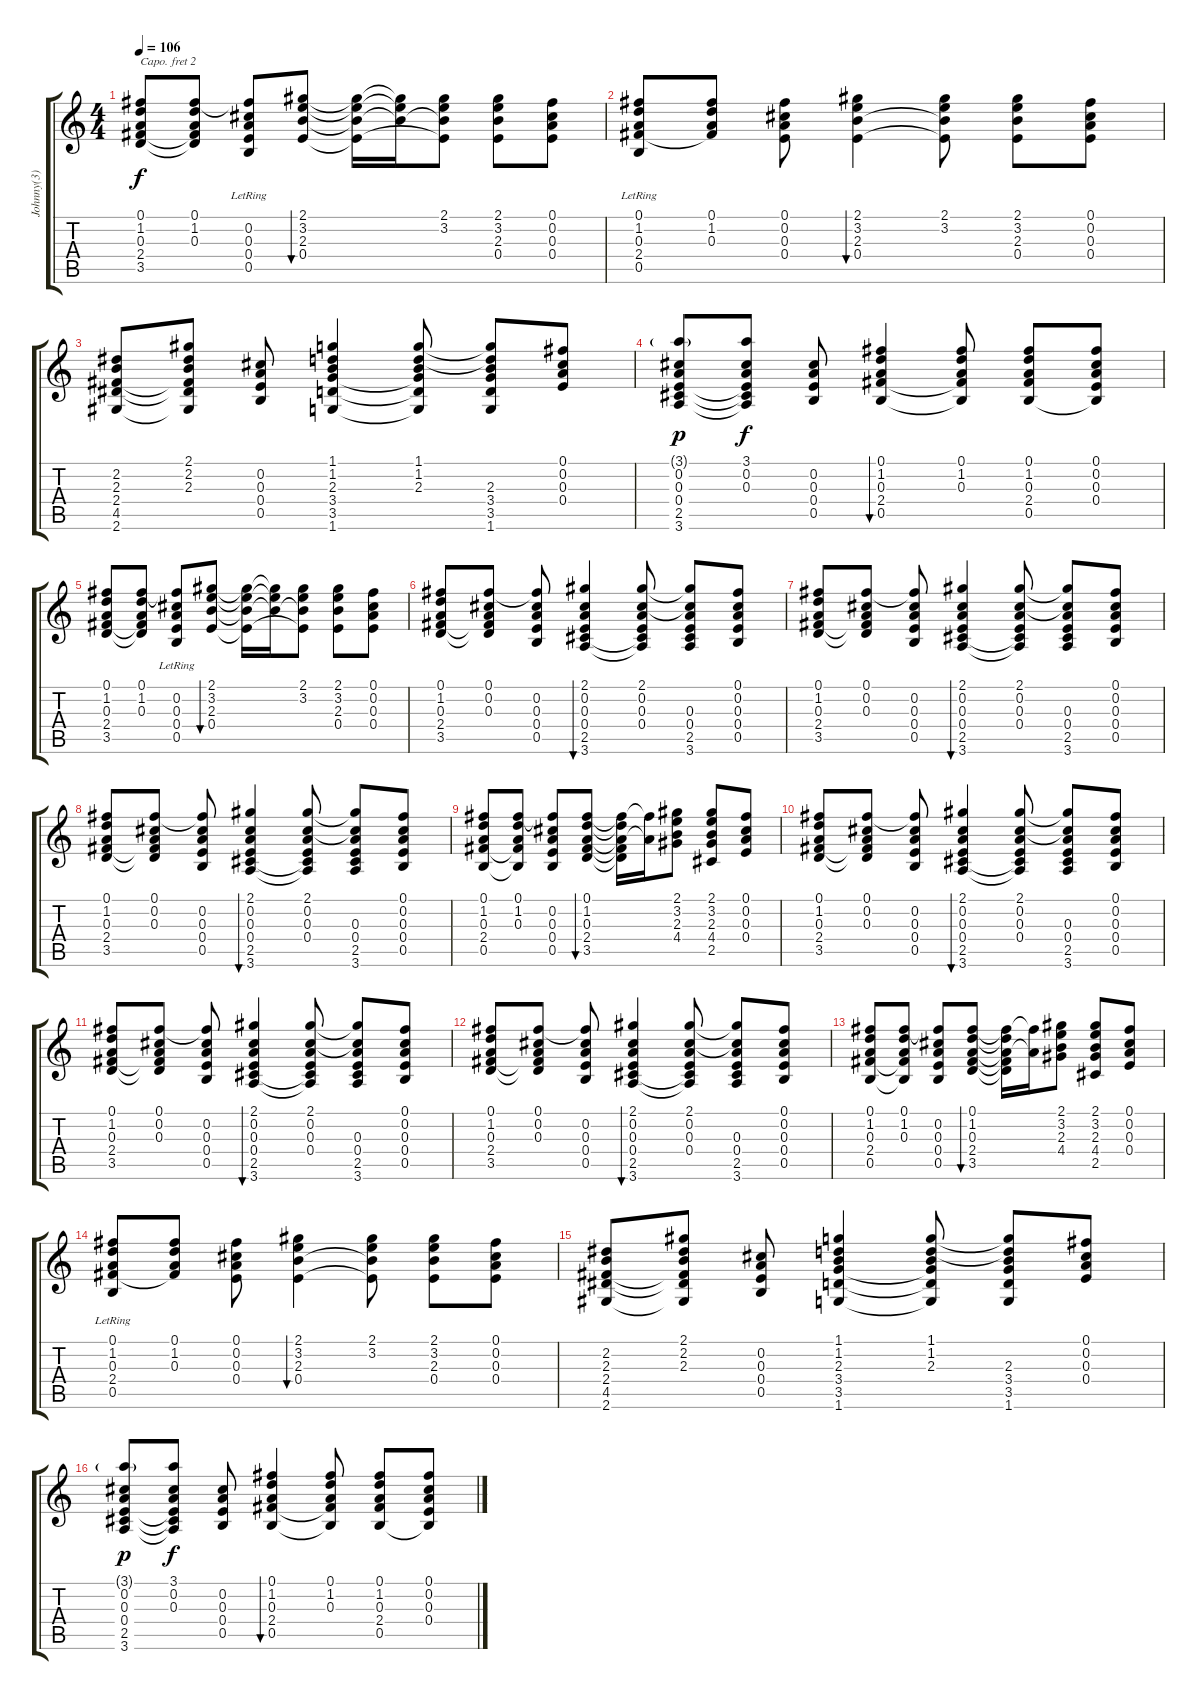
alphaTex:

\track ("Johnny(3)" "Johnny(3)") {instrument acousticguitarsteel}
\staff {score tabs}
\capo 2
\tuning (E4 B3 G3 D3 A2 E2) {hide}
\ts (4 4)
\tempo 106
\clef g2
\ks c
(0.1 1.2 0.3 2.4 3.5).8{dy f} (0.1 1.2 0.3 2.4{t} 3.5{t}).8 (0.1{t} 0.2 0.3 0.4 0.5{lr}).8 (2.1 3.2 2.3 0.4).8{bu 60} (2.1{t} 3.2{t} 2.3{t} 0.4{t}).16 (2.1{t} 3.2{t} 2.3{t}).16 (2.1 3.2 2.3{t} 0.4{t}).8 (2.1 3.2 2.3 0.4).8 (0.1 0.2 0.3 0.4).8 |
(0.1 1.2 0.3 2.4 0.5{lr}).8 (0.1 1.2 0.3 2.4{t}).8 (0.1 0.2 0.3 0.4).8 (2.1 3.2 2.3 0.4).4{bu 60} (2.1 3.2 2.3{t} 0.4{t}).8 (2.1 3.2 2.3 0.4).8 (0.1 0.2 0.3 0.4).8 |
(2.2 2.3 2.4 4.5 2.6).8 (2.1 2.2 2.3 2.4{t} 4.5{t} 2.6{t}).8 (0.2 0.3 0.4 0.5).8 (1.1 1.2 2.3 3.4 3.5 1.6).4 (1.1 1.2 2.3 3.4{t} 3.5{t} 1.6{t}).8 (1.1{t} 1.2{t} 2.3 3.4 3.5 1.6).8 (0.1 0.2 0.3 0.4).8 |
(3.1{g} 0.2 0.3 0.4 2.5 3.6).8{dy p} (3.1 0.2 0.3 0.4{t} 2.5{t} 3.6{t}).8{dy f} (0.2 0.3 0.4 0.5).8 (0.1 1.2 0.3 2.4 0.5).4{bu 60} (0.1 1.2 0.3 2.4{t} 0.5{t}).8 (0.1 1.2 0.3 2.4 0.5).8 (0.1 0.2 0.3 0.4 0.5{t}).8 |
(0.1 1.2 0.3 2.4 3.5).8 (0.1 1.2 0.3 2.4{t} 3.5{t}).8 (0.1{t} 0.2 0.3 0.4 0.5{lr}).8 (2.1 3.2 2.3 0.4).8{bu 60} (2.1{t} 3.2{t} 2.3{t} 0.4{t}).16 (2.1{t} 3.2{t} 2.3{t}).16 (2.1 3.2 2.3{t} 0.4{t}).8 (2.1 3.2 2.3 0.4).8 (0.1 0.2 0.3 0.4).8 |
(0.1 1.2 0.3 2.4 3.5).8 (0.1 0.2 0.3 2.4{t} 3.5{t}).8 (0.1{t} 0.2 0.3 0.4 0.5).8 (2.1 0.2 0.3 0.4 2.5 3.6).4{bu 60} (2.1 0.2 0.3 0.4 2.5{t} 3.6{t}).8 (2.1{t} 0.2{t} 0.3 0.4 2.5 3.6).8 (0.1 0.2 0.3 0.4 0.5).8 |
(0.1 1.2 0.3 2.4 3.5).8 (0.1 0.2 0.3 2.4{t} 3.5{t}).8 (0.1{t} 0.2 0.3 0.4 0.5).8 (2.1 0.2 0.3 0.4 2.5 3.6).4{bu 60} (2.1 0.2 0.3 0.4 2.5{t} 3.6{t}).8 (2.1{t} 0.2{t} 0.3 0.4 2.5 3.6).8 (0.1 0.2 0.3 0.4 0.5).8 |
(0.1 1.2 0.3 2.4 3.5).8 (0.1 0.2 0.3 2.4{t} 3.5{t}).8 (0.1{t} 0.2 0.3 0.4 0.5).8 (2.1 0.2 0.3 0.4 2.5 3.6).4{bu 60} (2.1 0.2 0.3 0.4 2.5{t} 3.6{t}).8 (2.1{t} 0.2{t} 0.3 0.4 2.5 3.6).8 (0.1 0.2 0.3 0.4 0.5).8 |
(0.1 1.2 0.3 2.4 0.5).8 (0.1 1.2 0.3 2.4{t} 0.5{t}).8 (0.1{t} 0.2 0.3 0.4 0.5).8 (0.1 1.2 0.3 2.4 3.5).8{bu 60} (0.1{t} 1.2{t} 0.3{t} 2.4{t} 3.5{t}).16 (0.1{t} 0.3{t}).16 (2.1 3.2 2.3 4.4).8 (2.1 3.2 2.3 4.4 2.5).8 (0.1 0.2 0.3 0.4).8 |
(0.1 1.2 0.3 2.4 3.5).8 (0.1 0.2 0.3 2.4{t} 3.5{t}).8 (0.1{t} 0.2 0.3 0.4 0.5).8 (2.1 0.2 0.3 0.4 2.5 3.6).4{bu 60} (2.1 0.2 0.3 0.4 2.5{t} 3.6{t}).8 (2.1{t} 0.2{t} 0.3 0.4 2.5 3.6).8 (0.1 0.2 0.3 0.4 0.5).8 |
(0.1 1.2 0.3 2.4 3.5).8 (0.1 0.2 0.3 2.4{t} 3.5{t}).8 (0.1{t} 0.2 0.3 0.4 0.5).8 (2.1 0.2 0.3 0.4 2.5 3.6).4{bu 60} (2.1 0.2 0.3 0.4 2.5{t} 3.6{t}).8 (2.1{t} 0.2{t} 0.3 0.4 2.5 3.6).8 (0.1 0.2 0.3 0.4 0.5).8 |
(0.1 1.2 0.3 2.4 3.5).8 (0.1 0.2 0.3 2.4{t} 3.5{t}).8 (0.1{t} 0.2 0.3 0.4 0.5).8 (2.1 0.2 0.3 0.4 2.5 3.6).4{bu 60} (2.1 0.2 0.3 0.4 2.5{t} 3.6{t}).8 (2.1{t} 0.2{t} 0.3 0.4 2.5 3.6).8 (0.1 0.2 0.3 0.4 0.5).8 |
(0.1 1.2 0.3 2.4 0.5).8 (0.1 1.2 0.3 2.4{t} 0.5{t}).8 (0.1{t} 0.2 0.3 0.4 0.5).8 (0.1 1.2 0.3 2.4 3.5).8{bu 60} (0.1{t} 1.2{t} 0.3{t} 2.4{t} 3.5{t}).16 (0.1{t} 0.3{t}).16 (2.1 3.2 2.3 4.4).8 (2.1 3.2 2.3 4.4 2.5).8 (0.1 0.2 0.3 0.4).8 |
(0.1 1.2 0.3 2.4 0.5{lr}).8 (0.1 1.2 0.3 2.4{t}).8 (0.1 0.2 0.3 0.4).8 (2.1 3.2 2.3 0.4).4{bu 60} (2.1 3.2 2.3{t} 0.4{t}).8 (2.1 3.2 2.3 0.4).8 (0.1 0.2 0.3 0.4).8 |
(2.2 2.3 2.4 4.5 2.6).8 (2.1 2.2 2.3 2.4{t} 4.5{t} 2.6{t}).8 (0.2 0.3 0.4 0.5).8 (1.1 1.2 2.3 3.4 3.5 1.6).4 (1.1 1.2 2.3 3.4{t} 3.5{t} 1.6{t}).8 (1.1{t} 1.2{t} 2.3 3.4 3.5 1.6).8 (0.1 0.2 0.3 0.4).8 |
(3.1{g} 0.2 0.3 0.4 2.5 3.6).8{dy p} (3.1 0.2 0.3 0.4{t} 2.5{t} 3.6{t}).8{dy f} (0.2 0.3 0.4 0.5).8 (0.1 1.2 0.3 2.4 0.5).4{bu 60} (0.1 1.2 0.3 2.4{t} 0.5{t}).8 (0.1 1.2 0.3 2.4 0.5).8 (0.1 0.2 0.3 0.4 0.5{t}).8
